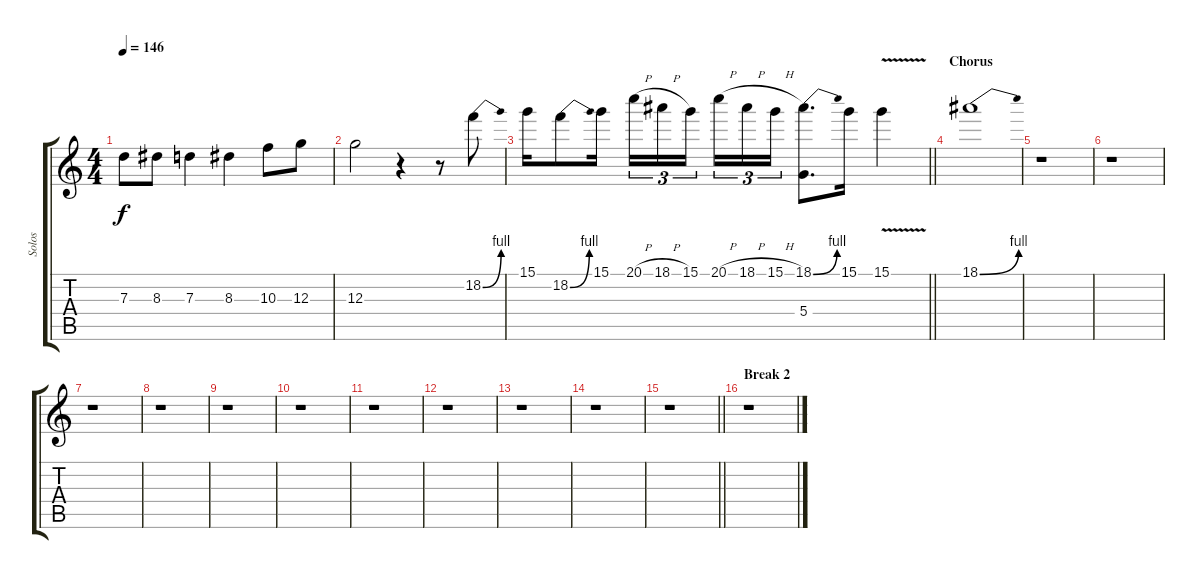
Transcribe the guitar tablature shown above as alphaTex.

\track ("Solos" "Solos") {instrument overdrivenguitar}
\staff {score tabs}
\tuning (E4 B3 G3 D3 A2 E2) {hide}
\ts (4 4)
\tempo 146
\clef g2
\ks c
7.3.8{dy f} 8.3.8 7.3.4 8.3.4 10.3.8 12.3.8 |
12.3.2 r.4 r.8 18.2{be (bend 0 0 60 4)}.8 |
\barLineRight lightlight
15.1.16 18.2{be (bend 0 0 60 4)}.8 15.1.16 20.1{h}.16{tu (3 2)} 18.1{h}.16{tu (3 2)} 15.1.16{tu (3 2) beam splitsecondary} 20.1{h}.16{tu (3 2)} 18.1{h}.16{tu (3 2)} 15.1{h}.16{tu (3 2)} (18.1{be (bend 0 0 60 4)} 5.4{t}).8{d} 15.1.16 15.1{v}.4 |
\section ("" "Chorus")
18.1{be (bend 0 0 60 4)}.1 |
r.1 |
r.1 |
r.1 |
r.1 |
r.1 |
r.1 |
r.1 |
r.1 |
r.1 |
r.1 |
\barLineRight lightlight
r.1 |
\section ("" "Break 2")
r.1
